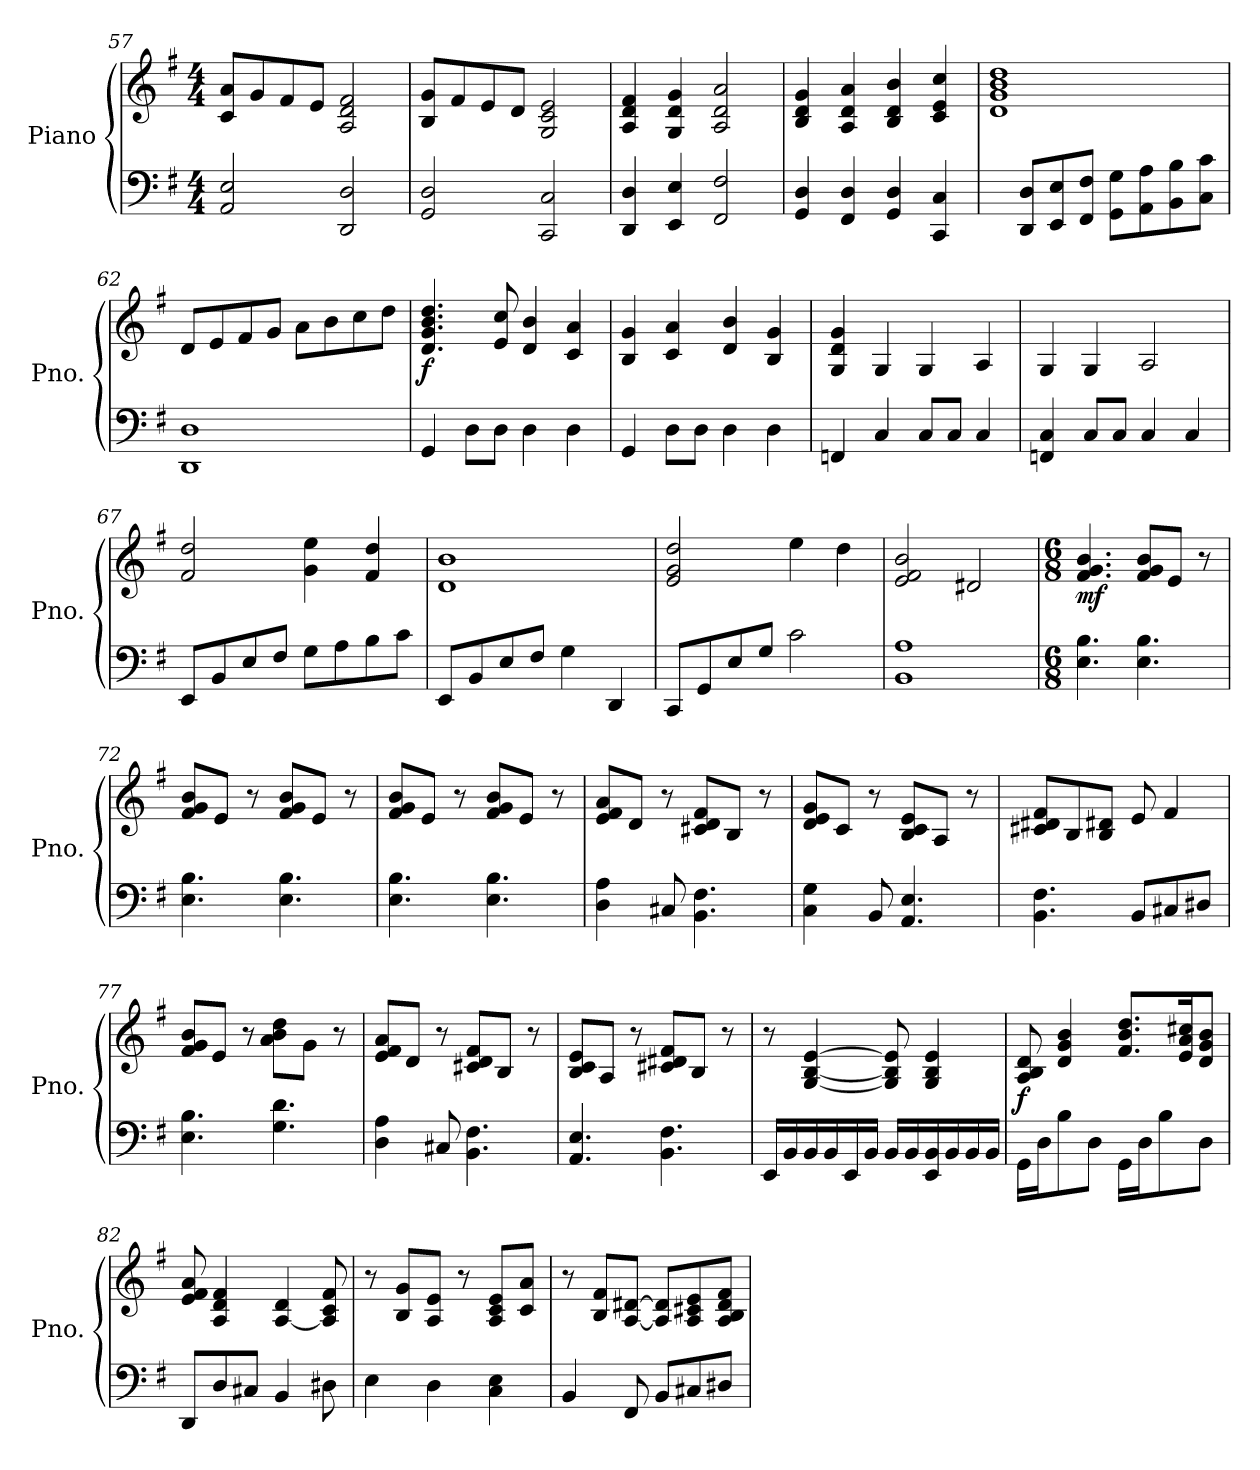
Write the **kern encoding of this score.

**kern	**kern	**dynam
*part1	*part1	*part1
*staff2	*staff1	*staff1/2
*I"Piano	*	*
*I'Pno.	*	*
*clefF4	*clefG2	*
*k[f#]	*k[f#]	*
*M4/4	*M4/4	*
=57	=57	=57
2AA/ 2E/	8c/ 8a/L	.
.	8g/	.
.	8f#/	.
.	8e/J	.
2DD/ 2D/	2A/ 2d/ 2f#/	.
=58	=58	=58
2GG/ 2D/	8B/ 8g/L	.
.	8f#/	.
.	8e/	.
.	8d/J	.
2CC/ 2C/	2G/ 2c/ 2e/	.
=59	=59	=59
4DD/ 4D/	4A/ 4d/ 4f#/	.
4EE/ 4E/	4G/ 4d/ 4g/	.
2FF#/ 2F#/	2A/ 2d/ 2a/	.
=60	=60	=60
4GG/ 4D/	4B/ 4d/ 4g/	.
4FF#/ 4D/	4A/ 4d/ 4a/	.
4GG/ 4D/	4B/ 4d/ 4b/	.
4CC/ 4C/	4c/ 4e/ 4cc/	.
!!LO:LB:g=z
=61	=61	=61
8ryy	1d 1g 1b 1dd	.
8DD/ 8D/L	.	.
8EE/ 8E/	.	.
8FF#/ 8F#/J	.	.
8GG\ 8G\L	.	.
8AA\ 8A\	.	.
8BB\ 8B\	.	.
8C\ 8c\J	.	.
=62	=62	=62
1DD 1D	8d/L	.
.	8e/	.
.	8f#/	.
.	8g/J	.
.	8a\L	.
.	8b\	.
.	8cc\	.
.	8dd\J	.
=63	=63	=63
!	!	!LO:DY:b
4GG/	4.d/ 4.g/ 4.b/ 4.dd/	f
8D\L	.	.
8D\J	8e/ 8cc/	.
4D\	4d/ 4b/	.
4D\	4c/ 4a/	.
=64	=64	=64
4GG/	4B/ 4g/	.
8D\L	4c/ 4a/	.
8D\J	.	.
4D\	4d/ 4b/	.
4D\	4B/ 4g/	.
=65	=65	=65
4FFn/	4G/ 4d/ 4g/	.
4C/	4G/	.
8C/L	4G/	.
8C/J	.	.
4C/	4A/	.
=66	=66	=66
4FFn/ 4C/	4G/	.
8C/L	4G/	.
8C/J	.	.
4C/	2A/	.
4C/	.	.
!!LO:LB:g=z
=67	=67	=67
8EE/L	2f#/ 2dd/	.
8BB/	.	.
8E/	.	.
8F#/J	.	.
8G\L	4g\ 4ee\	.
8A\	.	.
8B\	4f#/ 4dd/	.
8c\J	.	.
=68	=68	=68
8EE/L	1d 1b	.
8BB/	.	.
8E/	.	.
8F#/J	.	.
4G\	.	.
4DD/	.	.
=69	=69	=69
8CC/L	2e/ 2g/ 2dd/	.
8GG/	.	.
8E/	.	.
8G/J	.	.
2c\	4ee\	.
.	4dd\	.
=70	=70	=70
1BB 1A	2e/ 2f#/ 2b/	.
.	2d#X/	.
=71	=71	=71
*M6/8	*M6/8	*
*	*MM43	*
!	!	!LO:DY:b
4.E\ 4.B\	4.f#/ 4.g/ 4.b/	mf
4.E\ 4.B\	8f#/ 8g/ 8b/L	.
.	8e/J	.
.	8r	.
=72	=72	=72
4.E\ 4.B\	8f#/ 8g/ 8b/L	.
.	8e/J	.
.	8r	.
4.E\ 4.B\	8f#/ 8g/ 8b/L	.
.	8e/J	.
.	8r	.
!!LO:LB:g=z
=73	=73	=73
4.E\ 4.B\	8f#/ 8g/ 8b/L	.
.	8e/J	.
.	8r	.
4.E\ 4.B\	8f#/ 8g/ 8b/L	.
.	8e/J	.
.	8r	.
=74	=74	=74
4D\ 4A\	8e/ 8f#/ 8a/L	.
.	8d/J	.
8C#X/	8r	.
4.BB\ 4.F#\	8c#X/ 8d/ 8f#/L	.
.	8B/J	.
.	8r	.
=75	=75	=75
4C\ 4G\	8d/ 8e/ 8g/L	.
.	8c/J	.
8BB/	8r	.
4.AA/ 4.E/	8B/ 8c/ 8e/L	.
.	8A/J	.
.	8r	.
=76	=76	=76
4.BB\ 4.F#\	8c#X/ 8d#X/ 8f#/L	.
.	8B/	.
.	8B/ 8d#X/J	.
8BB/L	8e/	.
8C#X/	4f#/	.
8D#X/J	.	.
=77	=77	=77
4.E\ 4.B\	8f#/ 8g/ 8b/L	.
.	8e/J	.
.	8r	.
4.G\ 4.d\	8a\ 8b\ 8dd\L	.
.	8g\J	.
.	8r	.
!!LO:PB:g=z
=78	=78	=78
4D\ 4A\	8e/ 8f#/ 8a/L	.
.	8d/J	.
8C#X/	8r	.
4.BB\ 4.F#\	8c#X/ 8d/ 8f#/L	.
.	8B/J	.
.	8r	.
=79	=79	=79
4.AA/ 4.E/	8B/ 8c/ 8e/L	.
.	8A/J	.
.	8r	.
4.BB\ 4.F#\	8c#X/ 8d#X/ 8f#/L	.
.	8B/J	.
.	8r	.
=80	=80	=80
16EE/LL	8r	.
16BB/	.	.
16BB/	[4G/ [4B/ [4e/	.
16BB/	.	.
16EE/	.	.
16BB/JJ	.	.
16BB/LL	8G/] 8B/] 8e/]	.
16BB/	.	.
16EE/ 16BB/	4G/ 4B/ 4e/	.
16BB/	.	.
16BB/	.	.
16BB/JJ	.	.
=81	=81	=81
!	!	!LO:DY:b
16GG\LL	8A/ 8B/ 8d/	f
16D\J	.	.
8B\	4d/ 4g/ 4b/	.
8D\J	.	.
16GG\LL	8.f#/ 8.b/ 8.dd/L	.
16D\J	.	.
8B\	.	.
.	16e/ 16a/ 16cc#X/K	.
8D\J	8d/ 8g/ 8b/J	.
!!LO:LB:g=z
=82	=82	=82
8DD/L	8e/ 8f#/ 8a/	.
8D/	4A/ 4d/ 4f#/	.
8C#X/J	.	.
4BB/	[4A/ 4d/	.
8D#X\	8A/] 8c/ 8f#/	.
=83	=83	=83
4E\	8r	.
.	8B/ 8g/L	.
4D\	8A/ 8e/J	.
.	8r	.
4C\ 4E\	8A/ 8c/ 8e/L	.
.	8c/ 8a/J	.
=84	=84	=84
4BB/	8r	.
.	8B/ 8f#/L	.
8FF#/	[8A/ [8d#X/J	.
8BB/L	8A/] 8d#/]L	.
8C#X/	8A/ 8c#X/ 8e/	.
8D#X/J	8A/ 8B/ 8d#/ 8f#/J	.
=	=	=
*-	*-	*-
